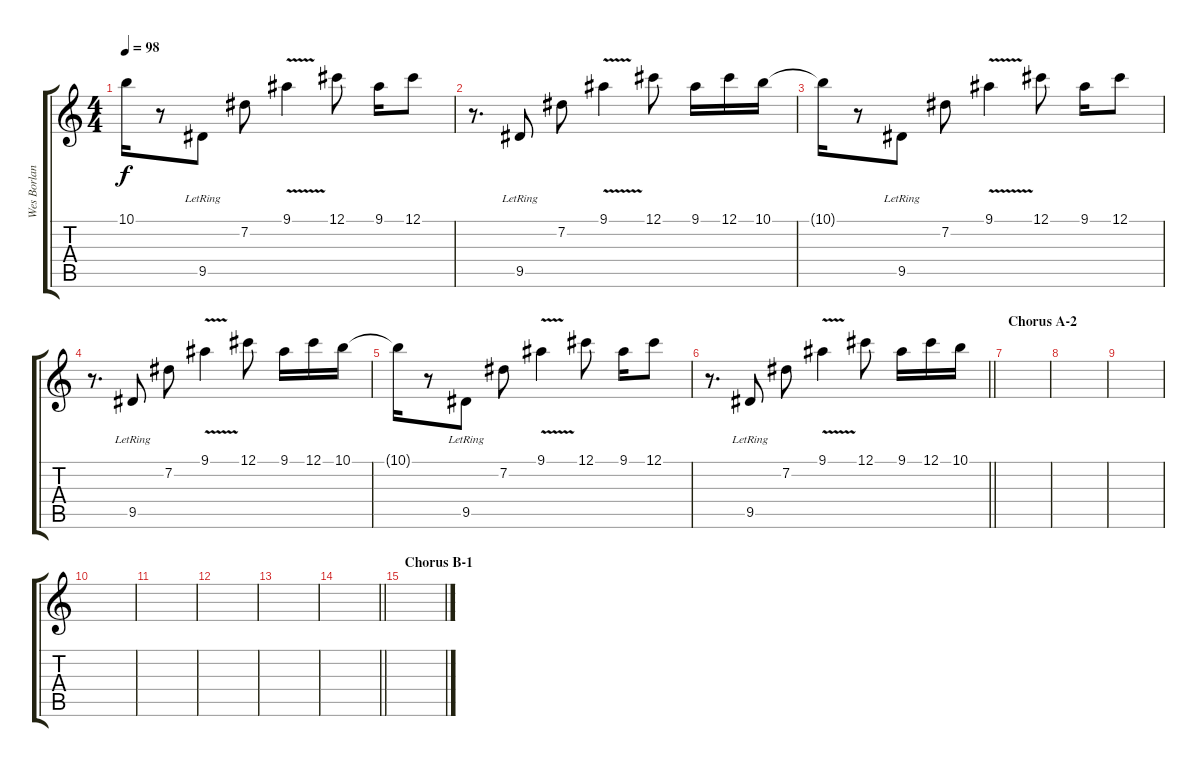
\track ("Wes Borland (Delay)" "Wes Borlan") {instrument acousticguitarnylon}
\staff {score tabs}
\tuning (Db4 Ab3 E3 B2 Gb2 Db2) {hide}
\ts (4 4)
\tempo 98
\clef g2
\ks c
10.1{t}.16{dy f} r.8 9.5{lr}.8 7.2.8 9.1{v}.4 12.1.8 9.1.16 12.1.8 |
r.8{d} 9.5{lr}.8 7.2.8 9.1{v}.4 12.1.8 9.1.16 12.1.16 10.1.16 |
10.1{t}.16 r.8 9.5{lr}.8 7.2.8 9.1{v}.4 12.1.8 9.1.16 12.1.8 |
r.8{d} 9.5{lr}.8 7.2.8 9.1{v}.4 12.1.8 9.1.16 12.1.16 10.1.16 |
10.1{t}.16 r.8 9.5{lr}.8 7.2.8 9.1{v}.4 12.1.8 9.1.16 12.1.8 |
\barLineRight lightlight
r.8{d} 9.5{lr}.8 7.2.8 9.1{v}.4 12.1.8 9.1.16 12.1.16 10.1.16 |
\section ("" "Chorus A-2")
|
|
|
|
|
|
|
\barLineRight lightlight
|
\section ("" "Chorus B-1")
